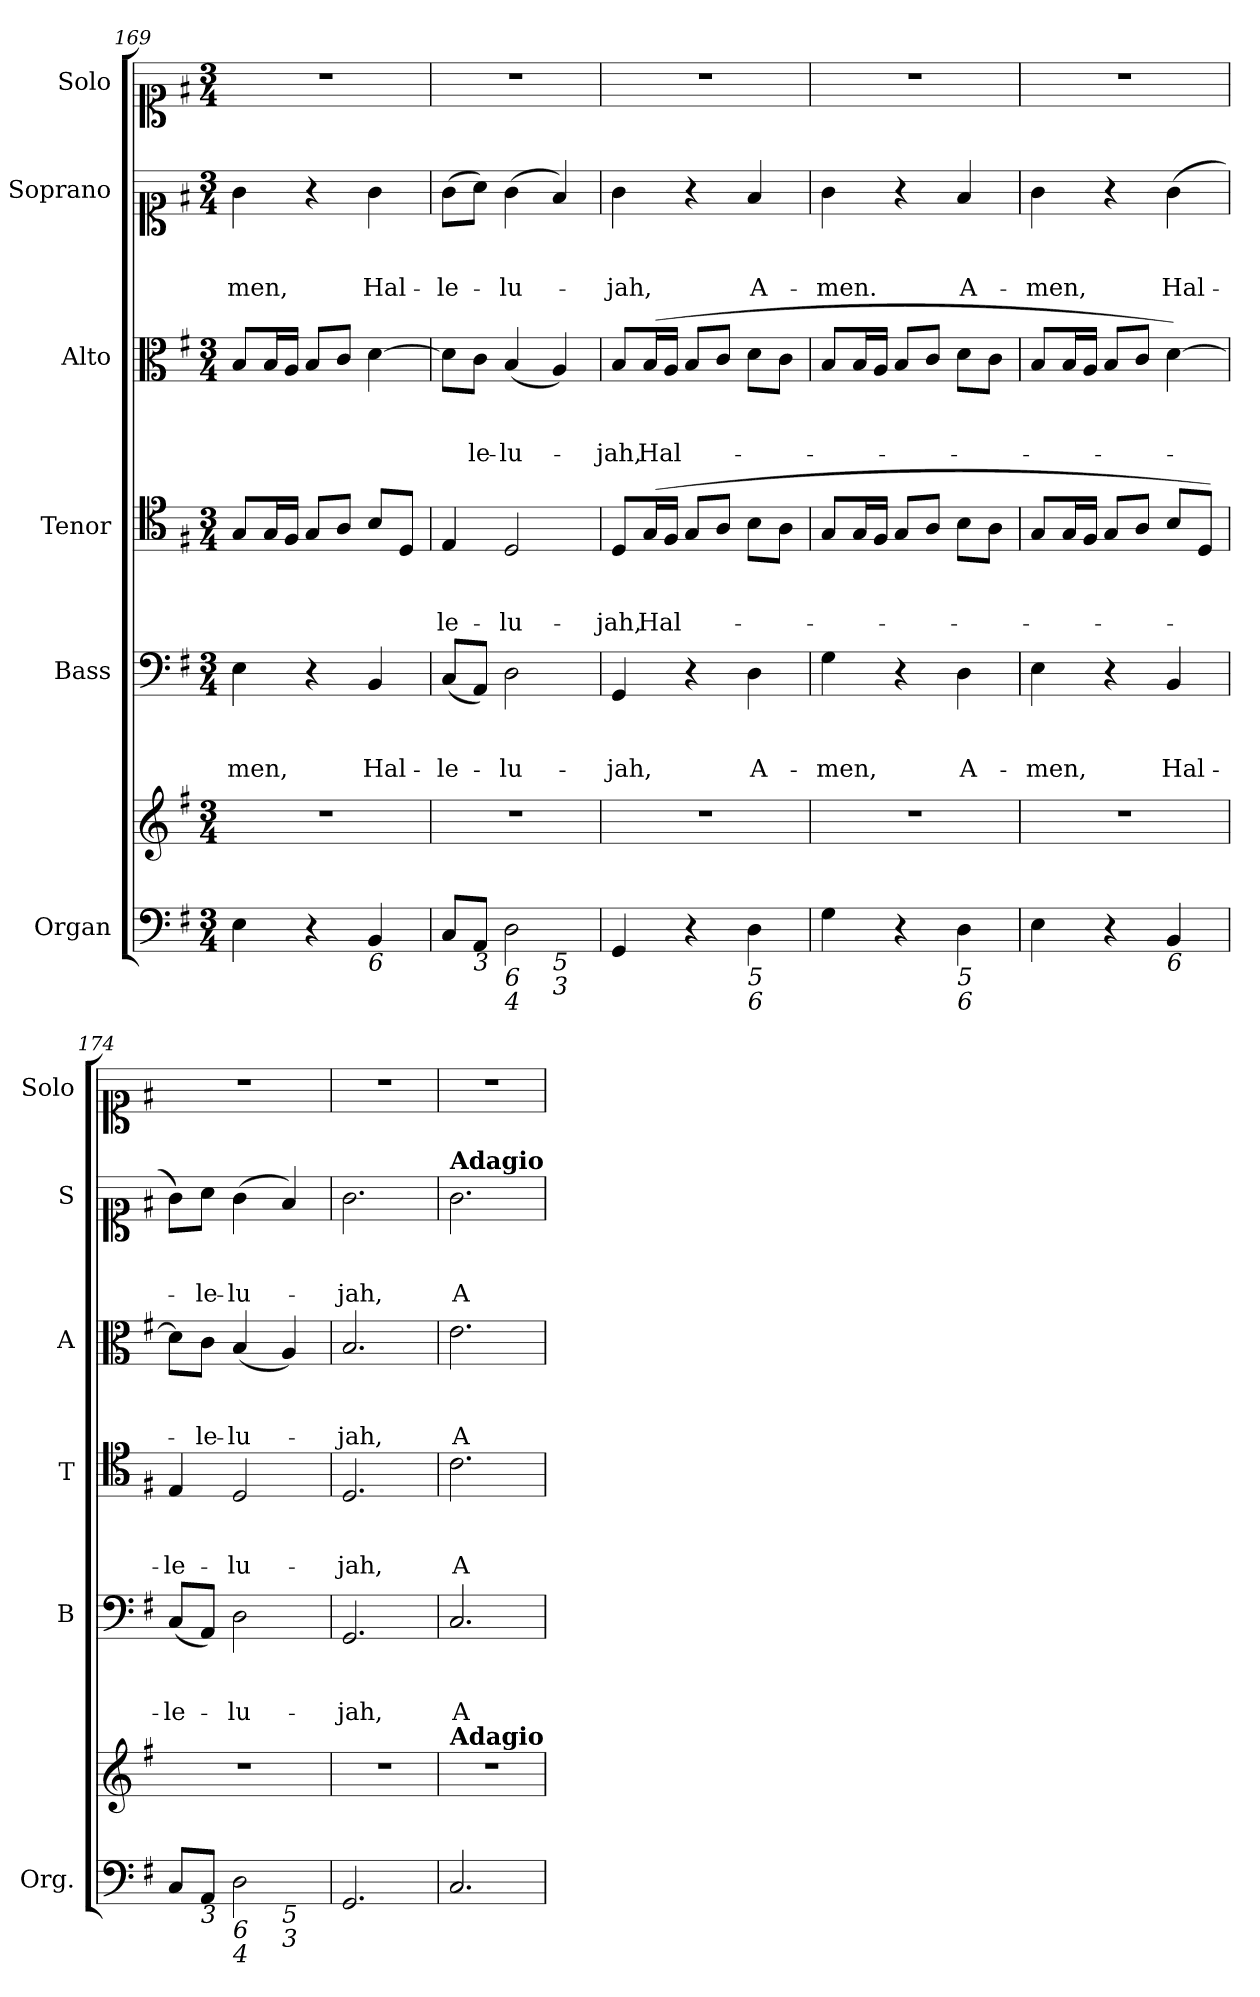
**kern	**kern	**kern	**text	**text	**text	**kern	**text	**text	**text	**kern	**text	**text	**text	**kern	**text	**text	**text	**kern
*part6	*part6	*part5	*part5	*part5	*part5	*part4	*part4	*part4	*part4	*part3	*part3	*part3	*part3	*part2	*part2	*part2	*part2	*part1
*staff7	*staff6	*staff5	*staff5	*staff5	*staff5	*staff4	*staff4	*staff4	*staff4	*staff3	*staff3	*staff3	*staff3	*staff2	*staff2	*staff2	*staff2	*staff1
*I"Organ	*	*I"Bass	*	*	*	*I"Tenor	*	*	*	*I"Alto	*	*	*	*I"Soprano	*	*	*	*I"Solo
*I'Org.	*	*I'B	*	*	*	*I'T	*	*	*	*I'A	*	*	*	*I'S	*	*	*	*I'Solo
*clefF4	*clefG2	*clefF4	*	*	*	*clefC4	*	*	*	*clefC3	*	*	*	*clefC1	*	*	*	*clefC1
*k[f#]	*k[f#]	*k[f#]	*	*	*	*k[f#]	*	*	*	*k[f#]	*	*	*	*k[f#]	*	*	*	*k[f#]
*G:	*G:	*G:	*	*	*	*G:	*	*	*	*G:	*	*	*	*G:	*	*	*	*G:
*M3/4	*M3/4	*M3/4	*	*	*	*M3/4	*	*	*	*M3/4	*	*	*	*M3/4	*	*	*	*M3/4
=169	=169	=169	=169	=169	=169	=169	=169	=169	=169	=169	=169	=169	=169	=169	=169	=169	=169	=169
!	!	!	!	!	!LO:LY:b	!	!	!	!	!	!	!	!	!	!	!	!LO:LY:b	!
4E\	2.r	4E\	.	.	-men,	8G/L	.	.	.	8B/L	.	.	.	4g\	.	.	-men,	2.r
.	.	.	.	.	.	16G/L	.	.	.	16B/L	.	.	.	.	.	.	.	.
.	.	.	.	.	.	16F#/JJ	.	.	.	16A/JJ	.	.	.	.	.	.	.	.
4r	.	4r	.	.	.	8G/L	.	.	.	8B/L	.	.	.	4r	.	.	.	.
.	.	.	.	.	.	8A/J	.	.	.	8c/J	.	.	.	.	.	.	.	.
!LO:TX:b:i:t=6	!	!	!	!	!	!	!	!	!	!	!	!	!	!	!	!	!	!
!	!	!	!	!	!LO:LY:b	!	!	!	!	!	!	!	!	!	!	!	!LO:LY:b	!
4BB/	.	4BB/	.	.	Hal-	8B/L	.	.	.	[4d\	.	.	.	4g\	.	.	Hal-	.
.	.	.	.	.	.	8D/J	.	.	.	.	.	.	.	.	.	.	.	.
=170	=170	=170	=170	=170	=170	=170	=170	=170	=170	=170	=170	=170	=170	=170	=170	=170	=170	=170
!LO:TX:b:i:t=9	!	!	!	!	!	!	!	!	!	!	!	!	!	!	!	!	!	!
!	!	!	!	!	!LO:LY:b	!	!	!	!LO:LY:b	!	!	!	!	!	!	!	!LO:LY:b	!
*^	*	*	*	*	*	*	*	*	*	*	*	*	*	*	*	*	*	*
8C/L	2ryy	2.r	(<8C/L	.	.	-le-	4E/	.	.	-le-	8d\L]	.	.	.	(>8g\L	.	.	-le-	2.r
!LO:TX:b:i:t=3	!	!	!	!	!	!	!	!	!	!	!	!	!	!	!	!	!	!	!
!	!	!	!	!	!	!	!	!	!	!	!	!	!	!LO:LY:b	!	!	!	!	!
8AA/J	.	.	8AA/J)	.	.	.	.	.	.	.	8c\J	.	.	-le-	8a\J)	.	.	.	.
!LO:TX:b:i:t=6	!	!	!	!	!	!	!	!	!	!	!	!	!	!	!	!	!	!	!
!LO:TX:b:i:t=4	!	!	!	!	!	!	!	!	!	!	!	!	!	!	!	!	!	!	!
!	!	!	!	!	!	!LO:LY:b	!	!	!	!LO:LY:b	!	!	!	!LO:LY:b	!	!	!	!LO:LY:b	!
2D\	.	.	2D\	.	.	-lu-	2D/	.	.	-lu-	(<4B/	.	.	-lu-	(>4g\	.	.	-lu-	.
!	!LO:TX:b:i:t=5	!	!	!	!	!	!	!	!	!	!	!	!	!	!	!	!	!	!
!	!LO:TX:b:i:t=3	!	!	!	!	!	!	!	!	!	!	!	!	!	!	!	!	!	!
.	4ryy	.	.	.	.	.	.	.	.	.	4A/)	.	.	.	4f#/)	.	.	.	.
!!LO:PB:g=z
=171	=171	=171	=171	=171	=171	=171	=171	=171	=171	=171	=171	=171	=171	=171	=171	=171	=171	=171	=171
!	!	!	!	!	!	!LO:LY:b	!	!	!	!LO:LY:b	!	!	!	!LO:LY:b	!	!	!	!LO:LY:b	!
*v	*v	*	*	*	*	*	*	*	*	*	*	*	*	*	*	*	*	*	*
4GG/	2.r	4GG/	.	.	-jah,	8D/L	.	.	-jah,	8B/L	.	.	-jah,	4g\	.	.	-jah,	2.r
!	!	!	!	!	!	!	!	!	!LO:LY:b	!	!	!	!LO:LY:b	!	!	!	!	!
.	.	.	.	.	.	(>16G/L	.	.	Hal-	(>16B/L	.	.	Hal-	.	.	.	.	.
.	.	.	.	.	.	16F#/JJ	.	.	.	16A/JJ	.	.	.	.	.	.	.	.
4r	.	4r	.	.	.	8G/L	.	.	.	8B/L	.	.	.	4r	.	.	.	.
.	.	.	.	.	.	8A/J	.	.	.	8c/J	.	.	.	.	.	.	.	.
!LO:TX:b:i:t=5	!	!	!	!	!	!	!	!	!	!	!	!	!	!	!	!	!	!
!LO:TX:b:i:t=6	!	!	!	!	!	!	!	!	!	!	!	!	!	!	!	!	!	!
!	!	!	!	!	!LO:LY:b	!	!	!	!	!	!	!	!	!	!	!	!LO:LY:b	!
4D\	.	4D\	.	.	A-	8B\L	.	.	.	8d\L	.	.	.	4f#/	.	.	A-	.
.	.	.	.	.	.	8A\J	.	.	.	8c\J	.	.	.	.	.	.	.	.
=172	=172	=172	=172	=172	=172	=172	=172	=172	=172	=172	=172	=172	=172	=172	=172	=172	=172	=172
!	!	!	!	!	!LO:LY:b	!	!	!	!	!	!	!	!	!	!	!	!LO:LY:b	!
4G\	2.r	4G\	.	.	-men,	8G/L	.	.	.	8B/L	.	.	.	4g\	.	.	-men.	2.r
.	.	.	.	.	.	16G/L	.	.	.	16B/L	.	.	.	.	.	.	.	.
.	.	.	.	.	.	16F#/JJ	.	.	.	16A/JJ	.	.	.	.	.	.	.	.
4r	.	4r	.	.	.	8G/L	.	.	.	8B/L	.	.	.	4r	.	.	.	.
.	.	.	.	.	.	8A/J	.	.	.	8c/J	.	.	.	.	.	.	.	.
!LO:TX:b:i:t=5	!	!	!	!	!	!	!	!	!	!	!	!	!	!	!	!	!	!
!LO:TX:b:i:t=6	!	!	!	!	!	!	!	!	!	!	!	!	!	!	!	!	!	!
!	!	!	!	!	!LO:LY:b	!	!	!	!	!	!	!	!	!	!	!	!LO:LY:b	!
4D\	.	4D\	.	.	A-	8B\L	.	.	.	8d\L	.	.	.	4f#/	.	.	A-	.
.	.	.	.	.	.	8A\J	.	.	.	8c\J	.	.	.	.	.	.	.	.
=173	=173	=173	=173	=173	=173	=173	=173	=173	=173	=173	=173	=173	=173	=173	=173	=173	=173	=173
!	!	!	!	!	!LO:LY:b	!	!	!	!	!	!	!	!	!	!	!	!LO:LY:b	!
4E\	2.r	4E\	.	.	-men,	8G/L	.	.	.	8B/L	.	.	.	4g\	.	.	-men,	2.r
.	.	.	.	.	.	16G/L	.	.	.	16B/L	.	.	.	.	.	.	.	.
.	.	.	.	.	.	16F#/JJ	.	.	.	16A/JJ	.	.	.	.	.	.	.	.
4r	.	4r	.	.	.	8G/L	.	.	.	8B/L	.	.	.	4r	.	.	.	.
.	.	.	.	.	.	8A/J	.	.	.	8c/J	.	.	.	.	.	.	.	.
!LO:TX:b:i:t=6	!	!	!	!	!	!	!	!	!	!	!	!	!	!	!	!	!	!
!	!	!	!	!	!LO:LY:b	!	!	!	!	!	!	!	!	!	!	!	!LO:LY:b	!
4BB/	.	4BB/	.	.	Hal-	8B/L	.	.	.	[4d\)	.	.	.	(>4g\	.	.	Hal-	.
.	.	.	.	.	.	8D/J)	.	.	.	.	.	.	.	.	.	.	.	.
=174	=174	=174	=174	=174	=174	=174	=174	=174	=174	=174	=174	=174	=174	=174	=174	=174	=174	=174
!LO:TX:b:i:t=9	!	!	!	!	!	!	!	!	!	!	!	!	!	!	!	!	!	!
!	!	!	!	!	!LO:LY:b	!	!	!	!LO:LY:b	!	!	!	!	!	!	!	!	!
*^	*	*	*	*	*	*	*	*	*	*	*	*	*	*	*	*	*	*
8C/L	2ryy	2.r	(<8C/L	.	.	-le-	4E/	.	.	-le-	8d\L]	.	.	.	8g\L)	.	.	.	2.r
!LO:TX:b:i:t=3	!	!	!	!	!	!	!	!	!	!	!	!	!	!	!	!	!	!	!
!	!	!	!	!	!	!	!	!	!	!	!	!	!	!LO:LY:b	!	!	!	!LO:LY:b	!
8AA/J	.	.	8AA/J)	.	.	.	.	.	.	.	8c\J	.	.	-le-	8a\J	.	.	-le-	.
!LO:TX:b:i:t=6	!	!	!	!	!	!	!	!	!	!	!	!	!	!	!	!	!	!	!
!LO:TX:b:i:t=4	!	!	!	!	!	!	!	!	!	!	!	!	!	!	!	!	!	!	!
!	!	!	!	!	!	!LO:LY:b	!	!	!	!LO:LY:b	!	!	!	!LO:LY:b	!	!	!	!LO:LY:b	!
2D\	.	.	2D\	.	.	-lu-	2D/	.	.	-lu-	(<4B/	.	.	-lu-	(>4g\	.	.	-lu-	.
!	!LO:TX:b:i:t=5	!	!	!	!	!	!	!	!	!	!	!	!	!	!	!	!	!	!
!	!LO:TX:b:i:t=3	!	!	!	!	!	!	!	!	!	!	!	!	!	!	!	!	!	!
.	4ryy	.	.	.	.	.	.	.	.	.	4A/)	.	.	.	4f#/)	.	.	.	.
=175	=175	=175	=175	=175	=175	=175	=175	=175	=175	=175	=175	=175	=175	=175	=175	=175	=175	=175	=175
!	!	!	!	!	!	!LO:LY:b	!	!	!	!LO:LY:b	!	!	!	!LO:LY:b	!	!	!	!LO:LY:b	!
*v	*v	*	*	*	*	*	*	*	*	*	*	*	*	*	*	*	*	*	*
2.GG/	2.r	2.GG/	.	.	-jah,	2.D/	.	.	-jah,	2.B/	.	.	-jah,	2.g\	.	.	-jah,	2.r
=176	=176	=176	=176	=176	=176	=176	=176	=176	=176	=176	=176	=176	=176	=176	=176	=176	=176	=176
!	!	!	!	!	!	!	!	!	!	!	!	!	!	!LO:TX:a:B:t=Adagio	!	!	!	!
!	!LO:TX:a:B:t=Adagio	!	!	!	!	!	!	!	!	!	!	!	!	!	!	!	!	!
!	!	!	!	!	!LO:LY:b	!	!	!	!LO:LY:b	!	!	!	!LO:LY:b	!	!	!	!LO:LY:b	!
2.C/	2.r	2.C/	.	.	A-	2.c\	.	.	A-	2.e\	.	.	A-	2.g\	.	.	A-	2.r
=	=	=	=	=	=	=	=	=	=	=	=	=	=	=	=	=	=	=
*-	*-	*-	*-	*-	*-	*-	*-	*-	*-	*-	*-	*-	*-	*-	*-	*-	*-	*-
